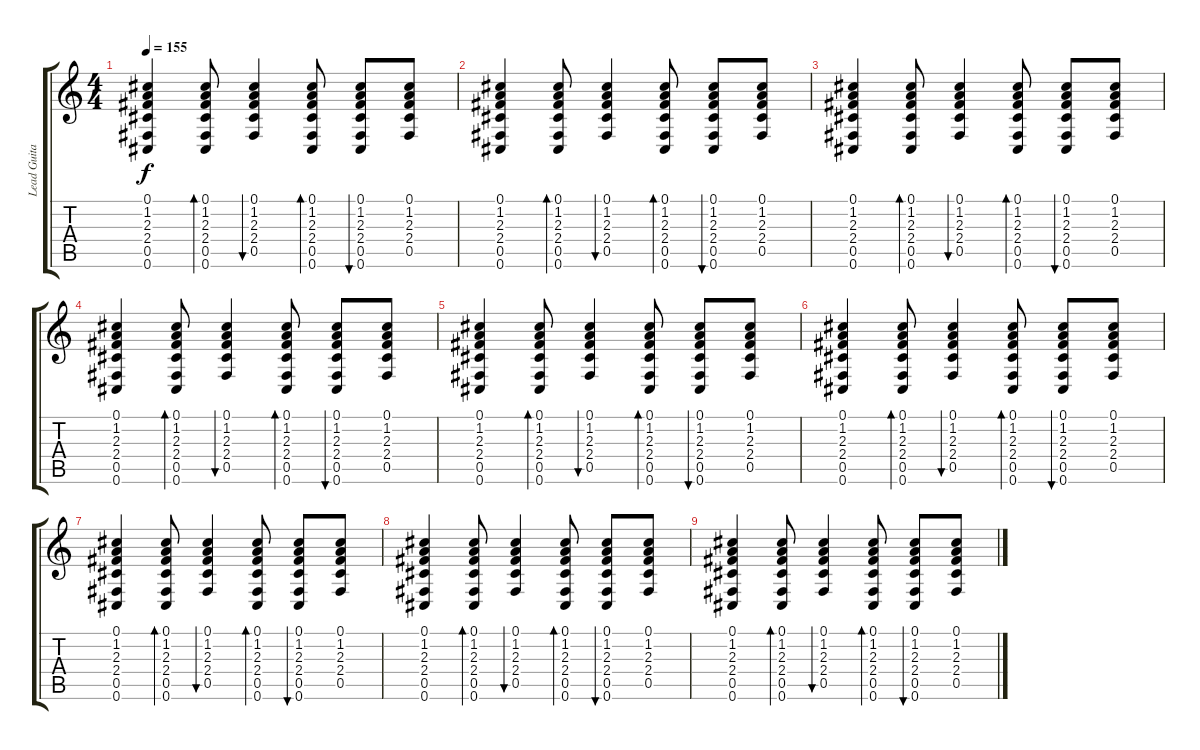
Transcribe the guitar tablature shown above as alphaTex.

\track ("Lead Guitar" "Lead Guita") {instrument acousticguitarsteel}
\staff {score tabs}
\tuning (Db4 Ab3 E3 B2 Gb2 Db2) {hide}
\ts (4 4)
\tempo 155
\clef g2
\ks c
(0.1 1.2 2.3 2.4 0.5 0.6).4{dy f} (0.1 1.2 2.3 2.4 0.5 0.6).8{bd 60} (0.1 1.2 2.3 2.4 0.5).4{bu 60} (0.1 1.2 2.3 2.4 0.5 0.6).8{bd 60} (0.1 1.2 2.3 2.4 0.5 0.6).8{bu 60} (0.1 1.2 2.3 2.4 0.5).8 |
(0.1 1.2 2.3 2.4 0.5 0.6).4{volume 10} (0.1 1.2 2.3 2.4 0.5 0.6).8{bd 60} (0.1 1.2 2.3 2.4 0.5).4{bu 60} (0.1 1.2 2.3 2.4 0.5 0.6).8{bd 60} (0.1 1.2 2.3 2.4 0.5 0.6).8{bu 60} (0.1 1.2 2.3 2.4 0.5).8 |
(0.1 1.2 2.3 2.4 0.5 0.6).4 (0.1 1.2 2.3 2.4 0.5 0.6).8{bd 60} (0.1 1.2 2.3 2.4 0.5).4{bu 60} (0.1 1.2 2.3 2.4 0.5 0.6).8{bd 60} (0.1 1.2 2.3 2.4 0.5 0.6).8{bu 60} (0.1 1.2 2.3 2.4 0.5).8 |
(0.1 1.2 2.3 2.4 0.5 0.6).4{volume 8} (0.1 1.2 2.3 2.4 0.5 0.6).8{bd 60} (0.1 1.2 2.3 2.4 0.5).4{bu 60} (0.1 1.2 2.3 2.4 0.5 0.6).8{bd 60} (0.1 1.2 2.3 2.4 0.5 0.6).8{bu 60} (0.1 1.2 2.3 2.4 0.5).8 |
(0.1 1.2 2.3 2.4 0.5 0.6).4 (0.1 1.2 2.3 2.4 0.5 0.6).8{bd 60} (0.1 1.2 2.3 2.4 0.5).4{bu 60} (0.1 1.2 2.3 2.4 0.5 0.6).8{bd 60} (0.1 1.2 2.3 2.4 0.5 0.6).8{bu 60} (0.1 1.2 2.3 2.4 0.5).8 |
(0.1 1.2 2.3 2.4 0.5 0.6).4{volume 6} (0.1 1.2 2.3 2.4 0.5 0.6).8{bd 60} (0.1 1.2 2.3 2.4 0.5).4{bu 60} (0.1 1.2 2.3 2.4 0.5 0.6).8{bd 60} (0.1 1.2 2.3 2.4 0.5 0.6).8{bu 60} (0.1 1.2 2.3 2.4 0.5).8 |
(0.1 1.2 2.3 2.4 0.5 0.6).4 (0.1 1.2 2.3 2.4 0.5 0.6).8{bd 60} (0.1 1.2 2.3 2.4 0.5).4{bu 60} (0.1 1.2 2.3 2.4 0.5 0.6).8{bd 60} (0.1 1.2 2.3 2.4 0.5 0.6).8{bu 60} (0.1 1.2 2.3 2.4 0.5).8 |
(0.1 1.2 2.3 2.4 0.5 0.6).4{volume 0} (0.1 1.2 2.3 2.4 0.5 0.6).8{bd 60} (0.1 1.2 2.3 2.4 0.5).4{bu 60} (0.1 1.2 2.3 2.4 0.5 0.6).8{bd 60} (0.1 1.2 2.3 2.4 0.5 0.6).8{bu 60} (0.1 1.2 2.3 2.4 0.5).8 |
(0.1 1.2 2.3 2.4 0.5 0.6).4 (0.1 1.2 2.3 2.4 0.5 0.6).8{bd 60} (0.1 1.2 2.3 2.4 0.5).4{bu 60} (0.1 1.2 2.3 2.4 0.5 0.6).8{bd 60} (0.1 1.2 2.3 2.4 0.5 0.6).8{bu 60} (0.1 1.2 2.3 2.4 0.5).8
